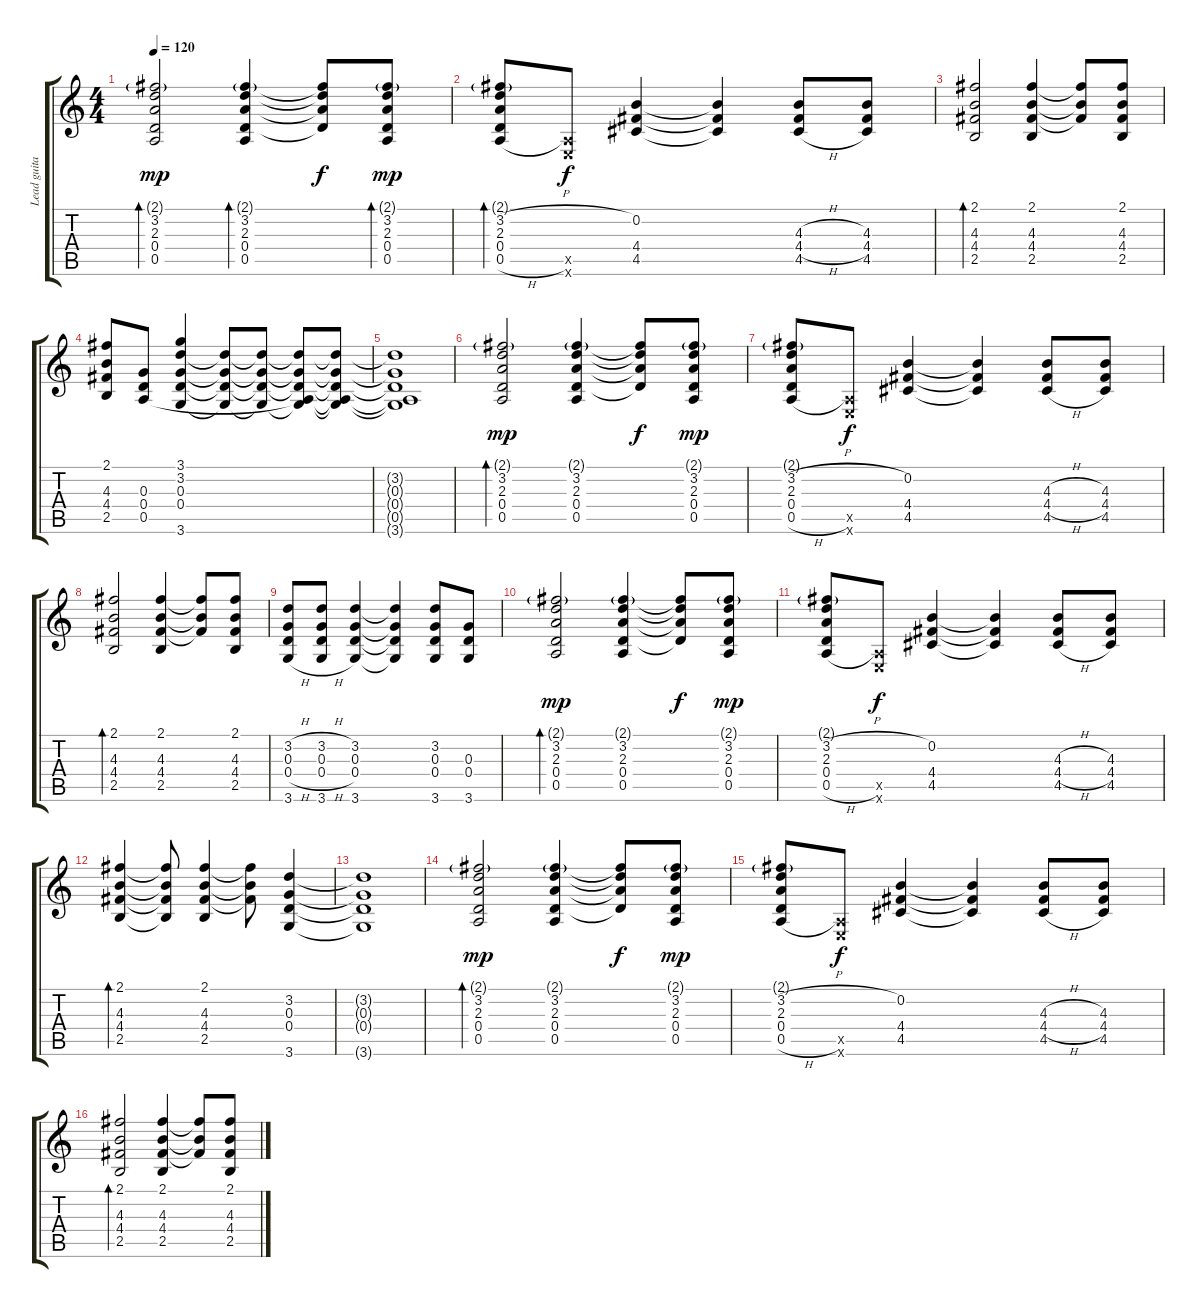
\track ("Lead guitar" "Lead guita") {instrument electricguitarjazz}
\staff {score tabs}
\tuning (E4 B3 G3 D3 A2 E2) {hide}
\ts (4 4)
\tempo 120
\clef g2
\ks c
(2.1{g} 3.2 2.3 0.4 0.5).2{bd 60 dy mp} (2.1{g} 3.2 2.3 0.4 0.5).4{bd 60} (2.1{t} 3.2{t} 2.3{t} 0.4{t}).8{dy f} (2.1{g} 3.2 2.3 0.4 0.5).8{bd 60 dy mp} |
(2.1{g} 3.2{h} 2.3 0.4 0.5{h}).8{bd 60} (0.5{x} 0.6{x}).8{dy f} (0.2 4.4 4.5).4 (0.2{t} 4.4{t} 4.5{t}).4 (4.3{h} 4.4{h} 4.5{h}).8 (4.3 4.4 4.5).8 |
(2.1 4.3 4.4 2.5).2{bd 60} (2.1 4.3 4.4 2.5).4 (2.1{t} 4.3{t} 4.4{t}).8 (2.1 4.3 4.4 2.5).8 |
(2.1 4.3 4.4 2.5).8 (0.3 0.4 0.5).8 (3.1 3.2 0.3 0.4 3.6).4 (3.2{t} 0.3{t} 0.4{t} 3.6{t}).8 (3.2{t} 0.3{t} 0.4{t} 3.6{t}).8 (3.2{t} 0.3{t} 0.4{t} 0.5{t} 3.6{t}).8 (3.2{t} 0.3{t} 0.4{t} 0.5{t} 3.6{t}).8 |
(3.2{t} 0.3{t} 0.4{t} 0.5{t} 3.6{t}).1 |
(2.1{g} 3.2 2.3 0.4 0.5).2{bd 60 dy mp instrument overdrivenguitar} (2.1{g} 3.2 2.3 0.4 0.5).4 (2.1{t} 3.2{t} 2.3{t} 0.4{t}).8{dy f} (2.1{g} 3.2 2.3 0.4 0.5).8{dy mp} |
(2.1{g} 3.2{h} 2.3 0.4 0.5{h}).8 (0.5{x} 0.6{x}).8{dy f} (0.2 4.4 4.5).4 (0.2{t} 4.4{t} 4.5{t}).4 (4.3{h} 4.4{h} 4.5{h}).8 (4.3 4.4 4.5).8 |
(2.1 4.3 4.4 2.5).2{bd 60} (2.1 4.3 4.4 2.5).4 (2.1{t} 4.3{t} 4.4{t}).8 (2.1 4.3 4.4 2.5).8 |
(3.2{h} 0.3{h} 0.4{h} 3.6{h}).8 (3.2{h} 0.3{h} 0.4{h} 3.6{h}).8 (3.2 0.3 0.4 3.6).4 (3.2{t} 0.3{t} 0.4{t} 3.6{t}).4 (3.2 0.3 0.4 3.6).8 (0.3 0.4 3.6).8 |
(2.1{g} 3.2 2.3 0.4 0.5).2{bd 60 dy mp} (2.1{g} 3.2 2.3 0.4 0.5).4 (2.1{t} 3.2{t} 2.3{t} 0.4{t}).8{dy f} (2.1{g} 3.2 2.3 0.4 0.5).8{dy mp} |
(2.1{g} 3.2{h} 2.3 0.4 0.5{h}).8 (0.5{x} 0.6{x}).8{dy f} (0.2 4.4 4.5).4 (0.2{t} 4.4{t} 4.5{t}).4 (4.3{h} 4.4{h} 4.5{h}).8 (4.3 4.4 4.5).8 |
(2.1 4.3 4.4 2.5).4{bd 60} (2.1{t} 4.3{t} 4.4{t} 2.5{t}).8 (2.1 4.3 4.4 2.5).4 (2.1{t} 4.3{t} 4.4{t}).8 (3.2 0.3 0.4 3.6).4 |
(3.2{t} 0.3{t} 0.4{t} 3.6{t}).1 |
(2.1{g} 3.2 2.3 0.4 0.5).2{bd 60 dy mp instrument overdrivenguitar} (2.1{g} 3.2 2.3 0.4 0.5).4 (2.1{t} 3.2{t} 2.3{t} 0.4{t}).8{dy f} (2.1{g} 3.2 2.3 0.4 0.5).8{dy mp} |
(2.1{g} 3.2{h} 2.3 0.4 0.5{h}).8 (0.5{x} 0.6{x}).8{dy f} (0.2 4.4 4.5).4 (0.2{t} 4.4{t} 4.5{t}).4 (4.3{h} 4.4{h} 4.5{h}).8 (4.3 4.4 4.5).8 |
(2.1 4.3 4.4 2.5).2{bd 60} (2.1 4.3 4.4 2.5).4 (2.1{t} 4.3{t} 4.4{t}).8 (2.1 4.3 4.4 2.5).8
